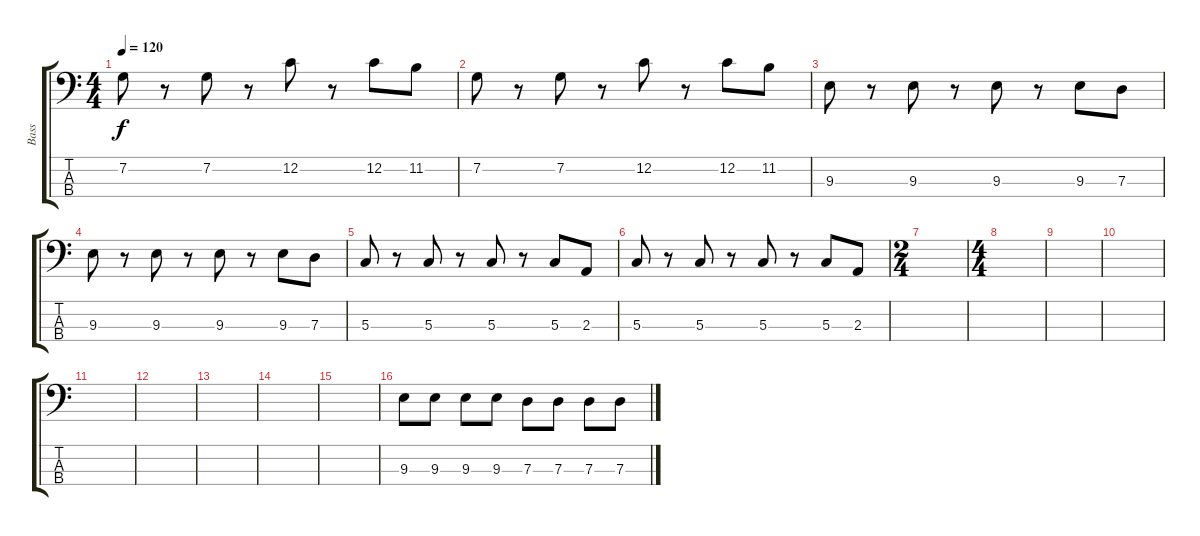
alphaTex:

\track ("Bass" "Bass") {instrument electricbassfinger}
\staff {score tabs}
\tuning (F2 C2 G1 D1) {hide}
\ts (4 4)
\tempo 120
\clef f4
\ks c
7.2.8{dy f} r.8 7.2.8 r.8 12.2.8 r.8 12.2.8 11.2.8 |
7.2.8 r.8 7.2.8 r.8 12.2.8 r.8 12.2.8 11.2.8 |
9.3.8 r.8 9.3.8 r.8 9.3.8 r.8 9.3.8 7.3.8 |
9.3.8 r.8 9.3.8 r.8 9.3.8 r.8 9.3.8 7.3.8 |
5.3.8 r.8 5.3.8 r.8 5.3.8 r.8 5.3.8 2.3.8 |
5.3.8 r.8 5.3.8 r.8 5.3.8 r.8 5.3.8 2.3.8 |
\ts (2 4)
|
\ts (4 4)
|
|
|
|
|
|
|
|
9.3.8 9.3.8 9.3.8 9.3.8 7.3.8 7.3.8 7.3.8 7.3.8
